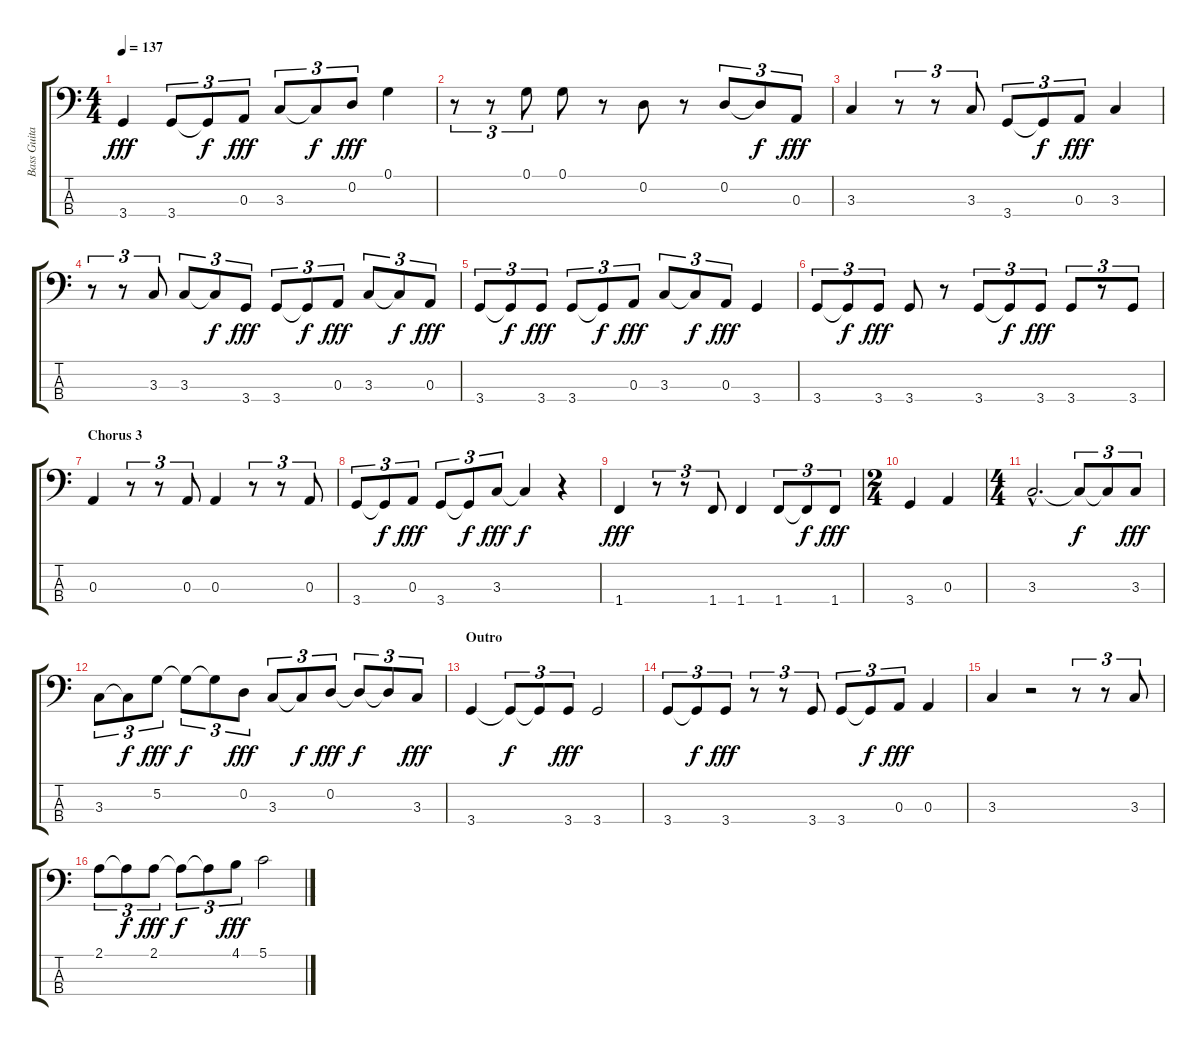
\track ("Bass Guitar" "Bass Guita") {instrument electricbassfinger}
\staff {score tabs}
\tuning (G2 D2 A1 E1) {hide}
\ts (4 4)
\tempo 137
\clef f4
\ks c
3.4.4{dy fff} 3.4.8{tu (3 2)} 3.4{t}.8{tu (3 2) dy f} 0.3.8{tu (3 2) dy fff} 3.3.8{tu (3 2)} 3.3{t}.8{tu (3 2) dy f} 0.2.8{tu (3 2) dy fff} 0.1.4 |
r.8{tu (3 2)} r.8{tu (3 2)} 0.1.8{tu (3 2)} 0.1.8 r.8 0.2.8 r.8 0.2.8{tu (3 2)} 0.2{t}.8{tu (3 2) dy f} 0.3.8{tu (3 2) dy fff} |
3.3.4 r.8{tu (3 2)} r.8{tu (3 2)} 3.3.8{tu (3 2)} 3.4.8{tu (3 2)} 3.4{t}.8{tu (3 2) dy f} 0.3.8{tu (3 2) dy fff} 3.3.4 |
r.8{tu (3 2)} r.8{tu (3 2)} 3.3.8{tu (3 2)} 3.3.8{tu (3 2)} 3.3{t}.8{tu (3 2) dy f} 3.4.8{tu (3 2) dy fff} 3.4.8{tu (3 2)} 3.4{t}.8{tu (3 2) dy f} 0.3.8{tu (3 2) dy fff} 3.3.8{tu (3 2)} 3.3{t}.8{tu (3 2) dy f} 0.3.8{tu (3 2) dy fff} |
3.4.8{tu (3 2)} 3.4{t}.8{tu (3 2) dy f} 3.4.8{tu (3 2) dy fff} 3.4.8{tu (3 2)} 3.4{t}.8{tu (3 2) dy f} 0.3.8{tu (3 2) dy fff} 3.3.8{tu (3 2)} 3.3{t}.8{tu (3 2) dy f} 0.3.8{tu (3 2) dy fff} 3.4.4 |
3.4.8{tu (3 2)} 3.4{t}.8{tu (3 2) dy f} 3.4.8{tu (3 2) dy fff} 3.4.8 r.8 3.4.8{tu (3 2)} 3.4{t}.8{tu (3 2) dy f} 3.4.8{tu (3 2) dy fff} 3.4.8{tu (3 2)} r.8{tu (3 2)} 3.4.8{tu (3 2)} |
\section ("" "Chorus 3")
0.3.4 r.8{tu (3 2)} r.8{tu (3 2)} 0.3.8{tu (3 2)} 0.3.4 r.8{tu (3 2)} r.8{tu (3 2)} 0.3.8{tu (3 2)} |
3.4.8{tu (3 2)} 3.4{t}.8{tu (3 2) dy f} 0.3.8{tu (3 2) dy fff} 3.4.8{tu (3 2)} 3.4{t}.8{tu (3 2) dy f} 3.3.8{tu (3 2) dy fff} 3.3{t}.4{dy f} r.4 |
1.4.4{dy fff} r.8{tu (3 2)} r.8{tu (3 2)} 1.4.8{tu (3 2)} 1.4.4 1.4.8{tu (3 2)} 1.4{t}.8{tu (3 2) dy f} 1.4.8{tu (3 2) dy fff} |
\ts (2 4)
3.4.4 0.3.4 |
\ts (4 4)
3.3{hac}.2{d} 3.3{t}.8{tu (3 2) dy f} 3.3{t}.8{tu (3 2)} 3.3.8{tu (3 2) dy fff} |
3.3.8{tu (3 2)} 3.3{t}.8{tu (3 2) dy f} 5.2.8{tu (3 2) dy fff} 5.2{t}.8{tu (3 2) dy f} 5.2{t}.8{tu (3 2)} 0.2.8{tu (3 2) dy fff} 3.3.8{tu (3 2)} 3.3{t}.8{tu (3 2) dy f} 0.2.8{tu (3 2) dy fff} 0.2{t}.8{tu (3 2) dy f} 0.2{t}.8{tu (3 2)} 3.3.8{tu (3 2) dy fff} |
\section ("" "Outro")
3.4.4 3.4{t}.8{tu (3 2) dy f} 3.4{t}.8{tu (3 2)} 3.4.8{tu (3 2) dy fff} 3.4.2 |
3.4.8{tu (3 2)} 3.4{t}.8{tu (3 2) dy f} 3.4.8{tu (3 2) dy fff} r.8{tu (3 2)} r.8{tu (3 2)} 3.4.8{tu (3 2)} 3.4.8{tu (3 2)} 3.4{t}.8{tu (3 2) dy f} 0.3.8{tu (3 2) dy fff} 0.3.4 |
3.3.4 r.2 r.8{tu (3 2)} r.8{tu (3 2)} 3.3.8{tu (3 2)} |
2.1.8{tu (3 2)} 2.1{t}.8{tu (3 2) dy f} 2.1.8{tu (3 2) dy fff} 2.1{t}.8{tu (3 2) dy f} 2.1{t}.8{tu (3 2)} 4.1.8{tu (3 2) dy fff} 5.1.2
